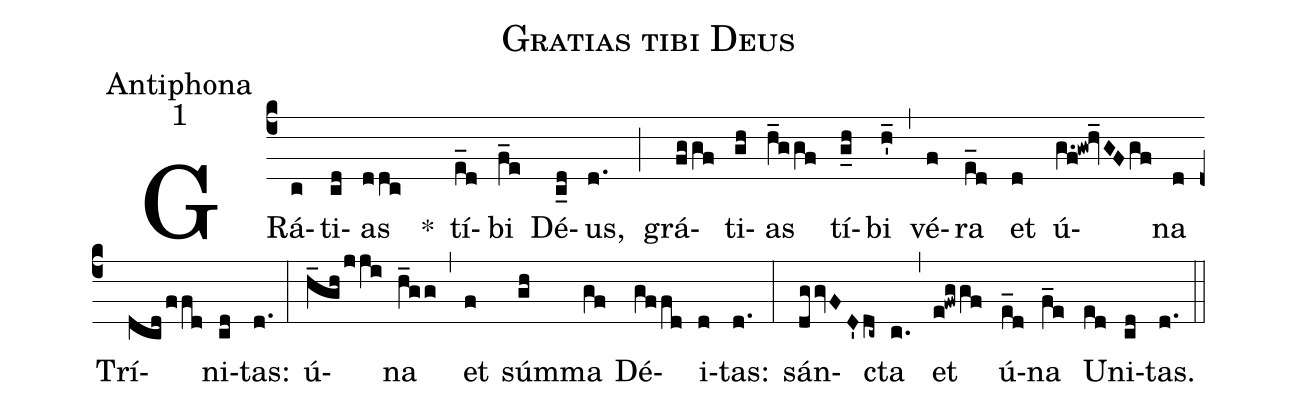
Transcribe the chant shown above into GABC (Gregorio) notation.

name:Gratias tibi Deus;
office-part:Antiphona;
mode:1;
%%
(c4) GRá(c)ti(cd)as(ddc) <v>\hspace{2mm}</v>*() tí(e_d)bi(f_e) Dé(c_d)us,(d.) (;) grá(fggf)ti(gh)as(h_ggf) tí(g_h)bi(h'_) (,) vé(f)ra(e_d) et(d) ú(g.f!gw!hv_GFgf)na(d) Trí(dcd/ffd)ni(cd)tas:(d.) (:) ú(h_gh/jji)na(h_gg) (,) et(f) súm(gh)ma(gf) Dé(gffd)i(d)tas:(d.) (:) sán(dggvFD'dc~)cta(c.) (,) et(e!fwggf) ú(e_d)na(f_e) U(ed)ni(cd)tas.(d.) (::)
